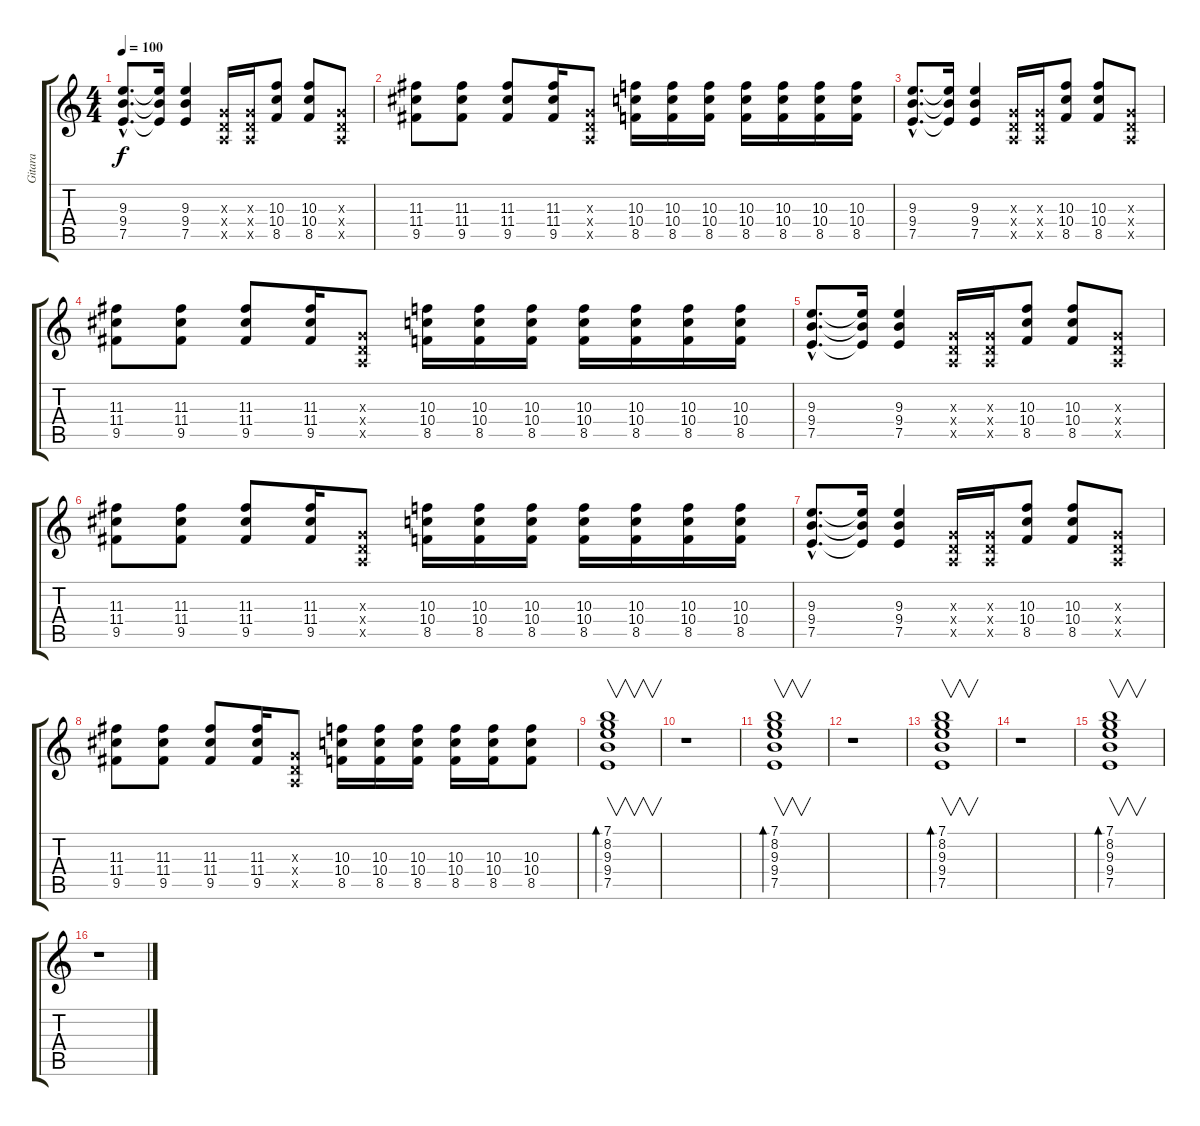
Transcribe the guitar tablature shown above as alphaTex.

\track ("Gitara" "Gitara") {instrument overdrivenguitar}
\staff {score tabs}
\tuning (E4 B3 G3 D3 A2 E2) {hide}
\ts (4 4)
\tempo 100
\clef g2
\ks c
(9.3{hac} 9.4{hac} 7.5{hac}).8{d dy f instrument overdrivenguitar} (9.3{t} 9.4{t} 7.5{t}).16 (9.3 9.4 7.5).4 (0.3{x} 0.4{x} 0.5{x}).16 (0.3{x} 0.4{x} 0.5{x}).16 (10.3 10.4 8.5).8 (10.3 10.4 8.5).8 (0.3{x} 0.4{x} 0.5{x}).8 |
(11.3 11.4 9.5).8 (11.3 11.4 9.5).8 (11.3 11.4 9.5).8 (11.3 11.4 9.5).16 (0.3{x} 0.4{x} 0.5{x}).8 (10.3 10.4 8.5).16 (10.3 10.4 8.5).16 (10.3 10.4 8.5).16 (10.3 10.4 8.5).16 (10.3 10.4 8.5).16 (10.3 10.4 8.5).16 (10.3 10.4 8.5).16 |
(9.3{hac} 9.4{hac} 7.5{hac}).8{d} (9.3{t} 9.4{t} 7.5{t}).16 (9.3 9.4 7.5).4 (0.3{x} 0.4{x} 0.5{x}).16 (0.3{x} 0.4{x} 0.5{x}).16 (10.3 10.4 8.5).8 (10.3 10.4 8.5).8 (0.3{x} 0.4{x} 0.5{x}).8 |
(11.3 11.4 9.5).8 (11.3 11.4 9.5).8 (11.3 11.4 9.5).8 (11.3 11.4 9.5).16 (0.3{x} 0.4{x} 0.5{x}).8 (10.3 10.4 8.5).16 (10.3 10.4 8.5).16 (10.3 10.4 8.5).16 (10.3 10.4 8.5).16 (10.3 10.4 8.5).16 (10.3 10.4 8.5).16 (10.3 10.4 8.5).16 |
(9.3{hac} 9.4{hac} 7.5{hac}).8{d} (9.3{t} 9.4{t} 7.5{t}).16 (9.3 9.4 7.5).4 (0.3{x} 0.4{x} 0.5{x}).16 (0.3{x} 0.4{x} 0.5{x}).16 (10.3 10.4 8.5).8 (10.3 10.4 8.5).8 (0.3{x} 0.4{x} 0.5{x}).8 |
(11.3 11.4 9.5).8 (11.3 11.4 9.5).8 (11.3 11.4 9.5).8 (11.3 11.4 9.5).16 (0.3{x} 0.4{x} 0.5{x}).8 (10.3 10.4 8.5).16 (10.3 10.4 8.5).16 (10.3 10.4 8.5).16 (10.3 10.4 8.5).16 (10.3 10.4 8.5).16 (10.3 10.4 8.5).16 (10.3 10.4 8.5).16 |
(9.3{hac} 9.4{hac} 7.5{hac}).8{d} (9.3{t} 9.4{t} 7.5{t}).16 (9.3 9.4 7.5).4 (0.3{x} 0.4{x} 0.5{x}).16 (0.3{x} 0.4{x} 0.5{x}).16 (10.3 10.4 8.5).8 (10.3 10.4 8.5).8 (0.3{x} 0.4{x} 0.5{x}).8 |
(11.3 11.4 9.5).8 (11.3 11.4 9.5).8 (11.3 11.4 9.5).8 (11.3 11.4 9.5).16 (0.3{x} 0.4{x} 0.5{x}).8 (10.3 10.4 8.5).16 (10.3 10.4 8.5).16 (10.3 10.4 8.5).16 (10.3 10.4 8.5).16 (10.3 10.4 8.5).16 (10.3 10.4 8.5).8 |
(7.1 8.2 9.3 9.4 7.5).1{v bd 120} |
r.1 |
(7.1 8.2 9.3 9.4 7.5).1{v bd 120} |
r.1 |
(7.1 8.2 9.3 9.4 7.5).1{v bd 120} |
r.1 |
(7.1 8.2 9.3 9.4 7.5).1{v bd 120} |
r.1
